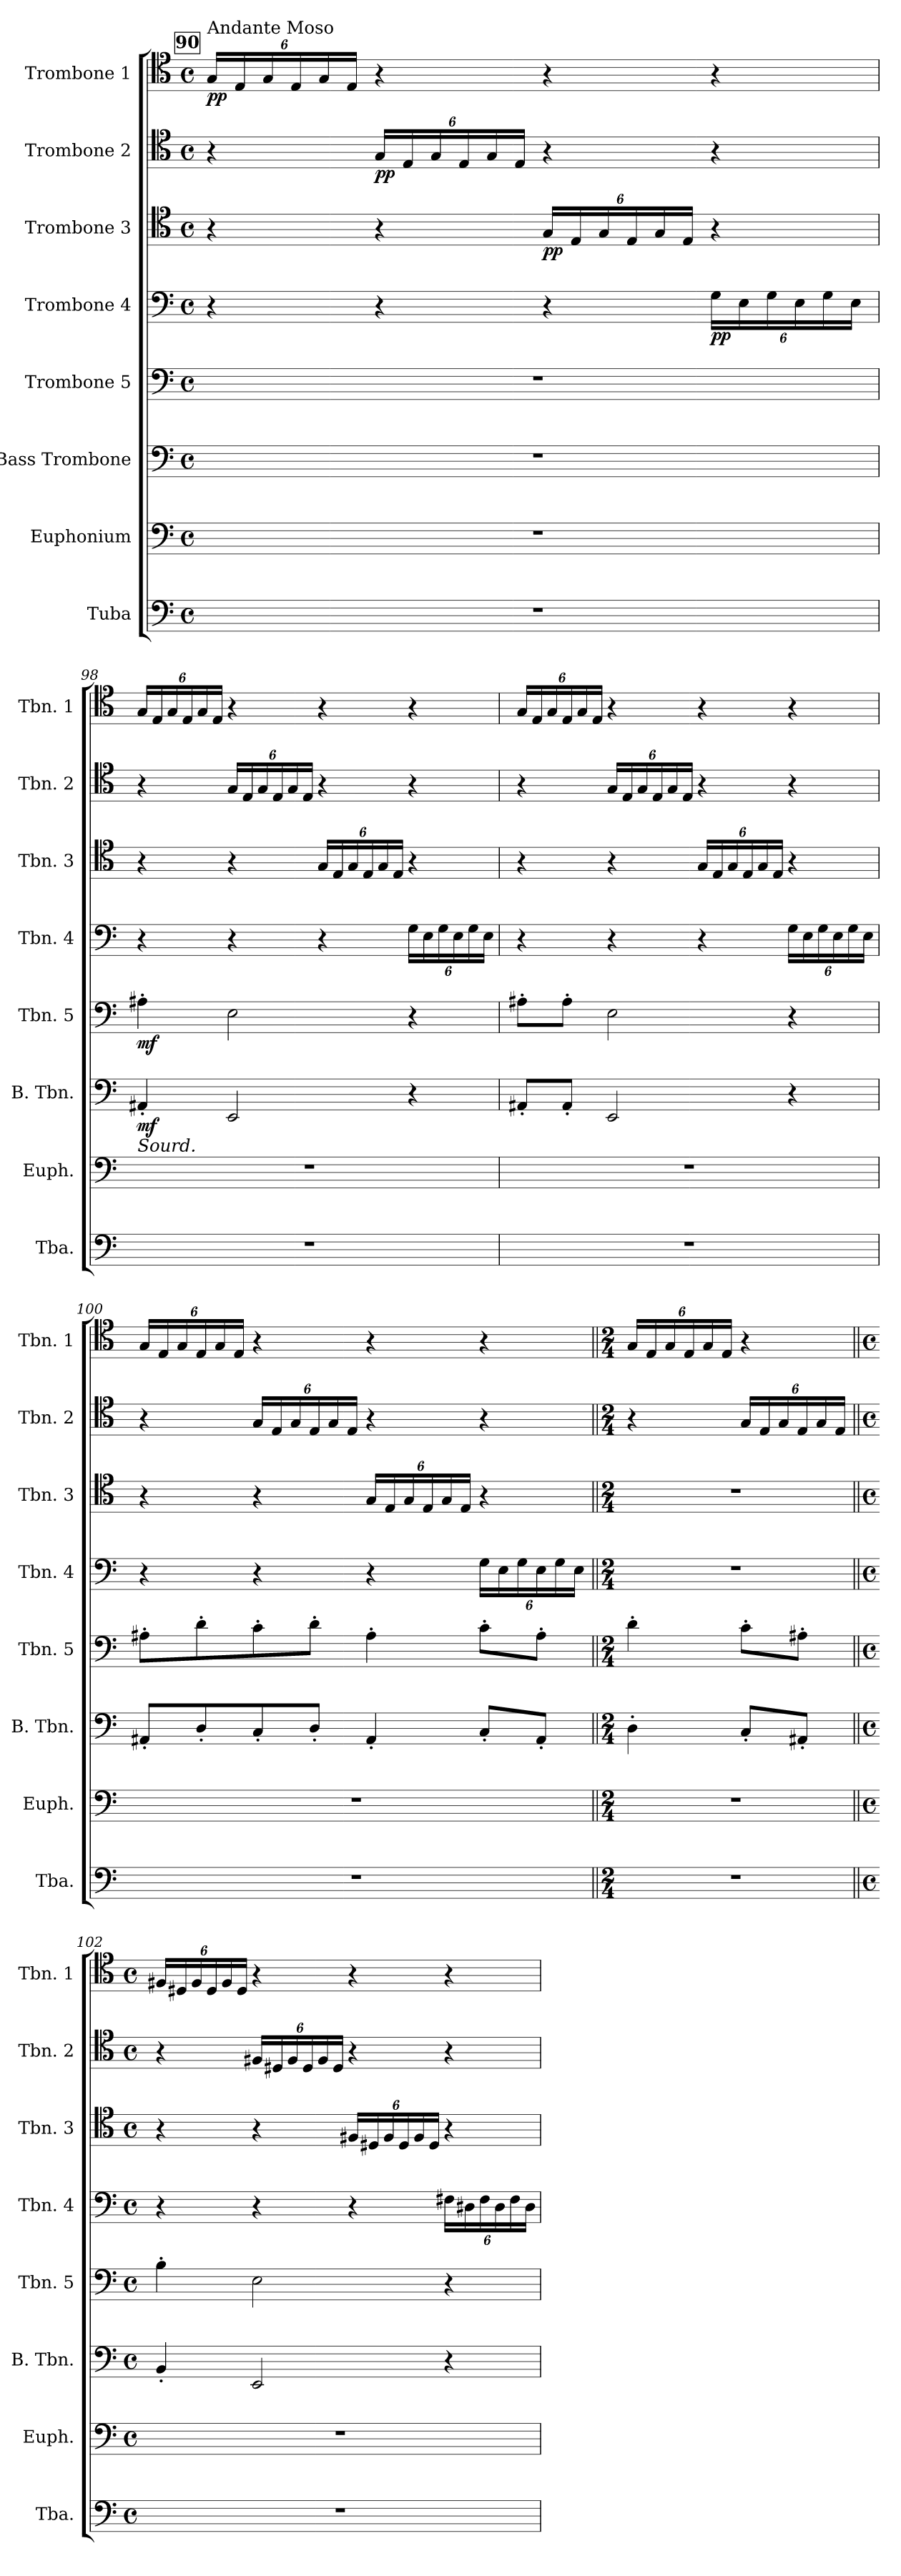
**kern	**kern	**kern	**dynam	**kern	**dynam	**kern	**dynam	**kern	**dynam	**kern	**dynam	**kern	**dynam
*part8	*part7	*part6	*part6	*part5	*part5	*part4	*part4	*part3	*part3	*part2	*part2	*part1	*part1
*staff8	*staff7	*staff6	*staff6	*staff5	*staff5	*staff4	*staff4	*staff3	*staff3	*staff2	*staff2	*staff1	*staff1
*I"Tuba	*I"Euphonium	*I"Bass Trombone	*	*I"Trombone 5	*	*I"Trombone 4	*	*I"Trombone 3	*	*I"Trombone 2	*	*I"Trombone 1	*
*I'Tba.	*I'Euph.	*I'B. Tbn.	*	*I'Tbn. 5	*	*I'Tbn. 4	*	*I'Tbn. 3	*	*I'Tbn. 2	*	*I'Tbn. 1	*
!!LO:PB:g=z
*clefF4	*clefF4	*clefF4	*	*clefF4	*	*clefF4	*	*clefC4	*	*clefC4	*	*clefC4	*
*k[]	*k[]	*k[]	*	*k[]	*	*k[]	*	*k[]	*	*k[]	*	*k[]	*
*M4/4	*M4/4	*M4/4	*	*M4/4	*	*M4/4	*	*M4/4	*	*M4/4	*	*M4/4	*
*met(c)	*met(c)	*met(c)	*	*met(c)	*	*met(c)	*	*met(c)	*	*met(c)	*	*met(c)	*
*MM66	*MM66	*MM66	*	*MM66	*	*MM66	*	*MM66	*	*MM66	*	*MM66	*
*	*	*	*	*	*	*	*	*	*	*	*	*Xbrackettup	*
!!LO:REH:place=s1:a:B:fs=14:t=90
=97	=97	=97	=97	=97	=97	=97	=97	=97	=97	=97	=97	=97	=97
!	!	!	!	!	!	!	!	!	!	!	!	!LO:TX:a:t=Andante Moso	!
!	!	!	!	!	!	!	!	!	!	!	!	!	!LO:DY:b
1r	1r	1r	.	1r	.	4r	.	4r	.	4r	.	24G/LL	pp
.	.	.	.	.	.	.	.	.	.	.	.	24E/	.
.	.	.	.	.	.	.	.	.	.	.	.	24G/	.
.	.	.	.	.	.	.	.	.	.	.	.	24E/	.
.	.	.	.	.	.	.	.	.	.	.	.	24G/	.
.	.	.	.	.	.	.	.	.	.	.	.	24E/JJ	.
*	*	*	*	*	*	*	*	*	*	*Xbrackettup	*	*	*
!	!	!	!	!	!	!	!	!	!	!	!LO:DY:b	!	!
.	.	.	.	.	.	4r	.	4r	.	24G/LL	pp	4r	.
.	.	.	.	.	.	.	.	.	.	24E/	.	.	.
.	.	.	.	.	.	.	.	.	.	24G/	.	.	.
.	.	.	.	.	.	.	.	.	.	24E/	.	.	.
.	.	.	.	.	.	.	.	.	.	24G/	.	.	.
.	.	.	.	.	.	.	.	.	.	24E/JJ	.	.	.
*	*	*	*	*	*	*	*	*Xbrackettup	*	*	*	*	*
!	!	!	!	!	!	!	!	!	!LO:DY:b	!	!	!	!
.	.	.	.	.	.	4r	.	24G/LL	pp	4r	.	4r	.
.	.	.	.	.	.	.	.	24E/	.	.	.	.	.
.	.	.	.	.	.	.	.	24G/	.	.	.	.	.
.	.	.	.	.	.	.	.	24E/	.	.	.	.	.
.	.	.	.	.	.	.	.	24G/	.	.	.	.	.
.	.	.	.	.	.	.	.	24E/JJ	.	.	.	.	.
*	*	*	*	*	*	*Xbrackettup	*	*	*	*	*	*	*
!	!	!	!	!	!	!	!LO:DY:b	!	!	!	!	!	!
.	.	.	.	.	.	24G\LL	pp	4r	.	4r	.	4r	.
.	.	.	.	.	.	24E\	.	.	.	.	.	.	.
.	.	.	.	.	.	24G\	.	.	.	.	.	.	.
.	.	.	.	.	.	24E\	.	.	.	.	.	.	.
.	.	.	.	.	.	24G\	.	.	.	.	.	.	.
.	.	.	.	.	.	24E\JJ	.	.	.	.	.	.	.
!!LO:PB:g=z
=98	=98	=98	=98	=98	=98	=98	=98	=98	=98	=98	=98	=98	=98
!	!	!LO:TX:b:i:t=Sourd.	!	!	!	!	!	!	!	!	!	!	!
!	!	!	!LO:DY:b	!	!LO:DY:b	!	!	!	!	!	!	!	!
1r	1r	4AA#X'/	mf	4A#X'\	mf	4r	.	4r	.	4r	.	24G/LL	.
.	.	.	.	.	.	.	.	.	.	.	.	24E/	.
.	.	.	.	.	.	.	.	.	.	.	.	24G/	.
.	.	.	.	.	.	.	.	.	.	.	.	24E/	.
.	.	.	.	.	.	.	.	.	.	.	.	24G/	.
.	.	.	.	.	.	.	.	.	.	.	.	24E/JJ	.
.	.	2EE/	.	2E\	.	4r	.	4r	.	24G/LL	.	4r	.
.	.	.	.	.	.	.	.	.	.	24E/	.	.	.
.	.	.	.	.	.	.	.	.	.	24G/	.	.	.
.	.	.	.	.	.	.	.	.	.	24E/	.	.	.
.	.	.	.	.	.	.	.	.	.	24G/	.	.	.
.	.	.	.	.	.	.	.	.	.	24E/JJ	.	.	.
.	.	.	.	.	.	4r	.	24G/LL	.	4r	.	4r	.
.	.	.	.	.	.	.	.	24E/	.	.	.	.	.
.	.	.	.	.	.	.	.	24G/	.	.	.	.	.
.	.	.	.	.	.	.	.	24E/	.	.	.	.	.
.	.	.	.	.	.	.	.	24G/	.	.	.	.	.
.	.	.	.	.	.	.	.	24E/JJ	.	.	.	.	.
.	.	4r	.	4r	.	24G\LL	.	4r	.	4r	.	4r	.
.	.	.	.	.	.	24E\	.	.	.	.	.	.	.
.	.	.	.	.	.	24G\	.	.	.	.	.	.	.
.	.	.	.	.	.	24E\	.	.	.	.	.	.	.
.	.	.	.	.	.	24G\	.	.	.	.	.	.	.
.	.	.	.	.	.	24E\JJ	.	.	.	.	.	.	.
=99	=99	=99	=99	=99	=99	=99	=99	=99	=99	=99	=99	=99	=99
1r	1r	8AA#X'/L	.	8A#X'\L	.	4r	.	4r	.	4r	.	24G/LL	.
.	.	.	.	.	.	.	.	.	.	.	.	24E/	.
.	.	.	.	.	.	.	.	.	.	.	.	24G/	.
.	.	8AA#'/J	.	8A#'\J	.	.	.	.	.	.	.	24E/	.
.	.	.	.	.	.	.	.	.	.	.	.	24G/	.
.	.	.	.	.	.	.	.	.	.	.	.	24E/JJ	.
.	.	2EE/	.	2E\	.	4r	.	4r	.	24G/LL	.	4r	.
.	.	.	.	.	.	.	.	.	.	24E/	.	.	.
.	.	.	.	.	.	.	.	.	.	24G/	.	.	.
.	.	.	.	.	.	.	.	.	.	24E/	.	.	.
.	.	.	.	.	.	.	.	.	.	24G/	.	.	.
.	.	.	.	.	.	.	.	.	.	24E/JJ	.	.	.
.	.	.	.	.	.	4r	.	24G/LL	.	4r	.	4r	.
.	.	.	.	.	.	.	.	24E/	.	.	.	.	.
.	.	.	.	.	.	.	.	24G/	.	.	.	.	.
.	.	.	.	.	.	.	.	24E/	.	.	.	.	.
.	.	.	.	.	.	.	.	24G/	.	.	.	.	.
.	.	.	.	.	.	.	.	24E/JJ	.	.	.	.	.
.	.	4r	.	4r	.	24G\LL	.	4r	.	4r	.	4r	.
.	.	.	.	.	.	24E\	.	.	.	.	.	.	.
.	.	.	.	.	.	24G\	.	.	.	.	.	.	.
.	.	.	.	.	.	24E\	.	.	.	.	.	.	.
.	.	.	.	.	.	24G\	.	.	.	.	.	.	.
.	.	.	.	.	.	24E\JJ	.	.	.	.	.	.	.
!!LO:PB:g=z
=100	=100	=100	=100	=100	=100	=100	=100	=100	=100	=100	=100	=100	=100
1r	1r	8AA#X'/L	.	8A#X'\L	.	4r	.	4r	.	4r	.	24G/LL	.
.	.	.	.	.	.	.	.	.	.	.	.	24E/	.
.	.	.	.	.	.	.	.	.	.	.	.	24G/	.
.	.	8D'/	.	8d'\	.	.	.	.	.	.	.	24E/	.
.	.	.	.	.	.	.	.	.	.	.	.	24G/	.
.	.	.	.	.	.	.	.	.	.	.	.	24E/JJ	.
.	.	8C'/	.	8c'\	.	4r	.	4r	.	24G/LL	.	4r	.
.	.	.	.	.	.	.	.	.	.	24E/	.	.	.
.	.	.	.	.	.	.	.	.	.	24G/	.	.	.
.	.	8D'/J	.	8d'\J	.	.	.	.	.	24E/	.	.	.
.	.	.	.	.	.	.	.	.	.	24G/	.	.	.
.	.	.	.	.	.	.	.	.	.	24E/JJ	.	.	.
.	.	4AA#'/	.	4A#'\	.	4r	.	24G/LL	.	4r	.	4r	.
.	.	.	.	.	.	.	.	24E/	.	.	.	.	.
.	.	.	.	.	.	.	.	24G/	.	.	.	.	.
.	.	.	.	.	.	.	.	24E/	.	.	.	.	.
.	.	.	.	.	.	.	.	24G/	.	.	.	.	.
.	.	.	.	.	.	.	.	24E/JJ	.	.	.	.	.
.	.	8C'/L	.	8c'\L	.	24G\LL	.	4r	.	4r	.	4r	.
.	.	.	.	.	.	24E\	.	.	.	.	.	.	.
.	.	.	.	.	.	24G\	.	.	.	.	.	.	.
.	.	8AA#'/J	.	8A#'\J	.	24E\	.	.	.	.	.	.	.
.	.	.	.	.	.	24G\	.	.	.	.	.	.	.
.	.	.	.	.	.	24E\JJ	.	.	.	.	.	.	.
=101||	=101||	=101||	=101||	=101||	=101||	=101||	=101||	=101||	=101||	=101||	=101||	=101||	=101||
*M2/4	*M2/4	*M2/4	*	*M2/4	*	*M2/4	*	*M2/4	*	*M2/4	*	*M2/4	*
2r	2r	4D'\	.	4d'\	.	2r	.	2r	.	4r	.	24G/LL	.
.	.	.	.	.	.	.	.	.	.	.	.	24E/	.
.	.	.	.	.	.	.	.	.	.	.	.	24G/	.
.	.	.	.	.	.	.	.	.	.	.	.	24E/	.
.	.	.	.	.	.	.	.	.	.	.	.	24G/	.
.	.	.	.	.	.	.	.	.	.	.	.	24E/JJ	.
.	.	8C'/L	.	8c'\L	.	.	.	.	.	24G/LL	.	4r	.
.	.	.	.	.	.	.	.	.	.	24E/	.	.	.
.	.	.	.	.	.	.	.	.	.	24G/	.	.	.
.	.	8AA#X'/J	.	8A#X'\J	.	.	.	.	.	24E/	.	.	.
.	.	.	.	.	.	.	.	.	.	24G/	.	.	.
.	.	.	.	.	.	.	.	.	.	24E/JJ	.	.	.
!!LO:PB:g=z
=102||	=102||	=102||	=102||	=102||	=102||	=102||	=102||	=102||	=102||	=102||	=102||	=102||	=102||
*M4/4	*M4/4	*M4/4	*	*M4/4	*	*M4/4	*	*M4/4	*	*M4/4	*	*M4/4	*
*met(c)	*met(c)	*met(c)	*	*met(c)	*	*met(c)	*	*met(c)	*	*met(c)	*	*met(c)	*
1r	1r	4BB'/	.	4B'\	.	4r	.	4r	.	4r	.	24F#X/LL	.
.	.	.	.	.	.	.	.	.	.	.	.	24D#X/	.
.	.	.	.	.	.	.	.	.	.	.	.	24F#/	.
.	.	.	.	.	.	.	.	.	.	.	.	24D#/	.
.	.	.	.	.	.	.	.	.	.	.	.	24F#/	.
.	.	.	.	.	.	.	.	.	.	.	.	24D#/JJ	.
.	.	2EE/	.	2E\	.	4r	.	4r	.	24F#X/LL	.	4r	.
.	.	.	.	.	.	.	.	.	.	24D#X/	.	.	.
.	.	.	.	.	.	.	.	.	.	24F#/	.	.	.
.	.	.	.	.	.	.	.	.	.	24D#/	.	.	.
.	.	.	.	.	.	.	.	.	.	24F#/	.	.	.
.	.	.	.	.	.	.	.	.	.	24D#/JJ	.	.	.
.	.	.	.	.	.	4r	.	24F#X/LL	.	4r	.	4r	.
.	.	.	.	.	.	.	.	24D#X/	.	.	.	.	.
.	.	.	.	.	.	.	.	24F#/	.	.	.	.	.
.	.	.	.	.	.	.	.	24D#/	.	.	.	.	.
.	.	.	.	.	.	.	.	24F#/	.	.	.	.	.
.	.	.	.	.	.	.	.	24D#/JJ	.	.	.	.	.
.	.	4r	.	4r	.	24F#X\LL	.	4r	.	4r	.	4r	.
.	.	.	.	.	.	24D#X\	.	.	.	.	.	.	.
.	.	.	.	.	.	24F#\	.	.	.	.	.	.	.
.	.	.	.	.	.	24D#\	.	.	.	.	.	.	.
.	.	.	.	.	.	24F#\	.	.	.	.	.	.	.
.	.	.	.	.	.	24D#\JJ	.	.	.	.	.	.	.
=	=	=	=	=	=	=	=	=	=	=	=	=	=
*-	*-	*-	*-	*-	*-	*-	*-	*-	*-	*-	*-	*-	*-
